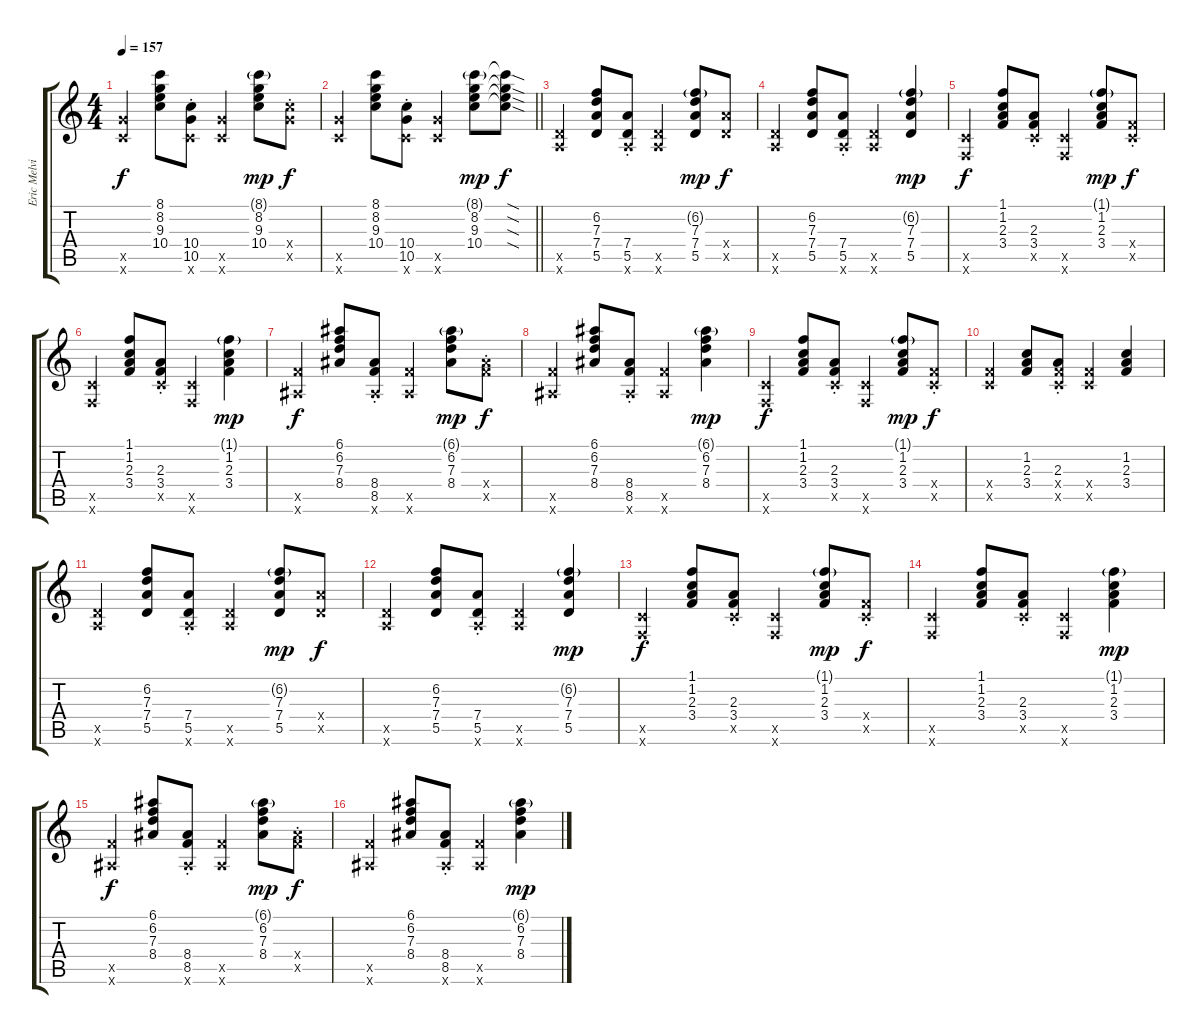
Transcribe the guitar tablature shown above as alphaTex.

\track ("Eric Melvin" "Eric Melvi") {instrument electricguitarjazz}
\staff {score tabs}
\tuning (E4 B3 G3 D3 A2 E2) {hide}
\ts (4 4)
\tempo 157
\clef g2
\ks c
(10.5{x} 8.6{x}).4{dy f} (8.1 8.2 9.3 10.4).8 (10.4{st} 10.5{st} 8.6{x}).8 (10.5{x} 8.6{x}).4 (8.1{g} 8.2 9.3 10.4).8{dy mp} (10.4{st x} 10.5{st x}).8{dy f} |
\barLineRight lightlight
(10.5{x} 8.6{x}).4 (8.1 8.2 9.3 10.4).8 (10.4{st} 10.5{st} 8.6{x}).8 (10.5{x} 8.6{x}).4 (8.1{g} 8.2 9.3 10.4).8{dy mp} (8.1{sod t} 8.2{sod t} 9.3{sod t} 10.4{sod t}).8{dy f} |
\section ("" "")
(5.5{x} 5.6{x}).4 (6.2 7.3 7.4 5.5).8 (7.4{st} 5.5{st} 5.6{x}).8 (5.5{x} 5.6{x}).4 (6.2{g} 7.3 7.4 5.5).8{dy mp} (7.4{x} 5.5{x}).8{dy f} |
(5.5{x} 5.6{x}).4 (6.2 7.3 7.4 5.5).8 (7.4{st} 5.5{st} 5.6{x}).8 (5.5{x} 5.6{x}).4 (6.2{g} 7.3 7.4 5.5).4{dy mp} |
(3.5{x} 1.6{x}).4{dy f} (1.1 1.2 2.3 3.4).8 (2.3{st} 3.4{st} 3.5{x}).8 (3.5{x} 1.6{x}).4 (1.1{g} 1.2 2.3 3.4).8{dy mp} (3.4{st x} 3.5{x}).8{dy f} |
(3.5{x} 1.6{x}).4 (1.1 1.2 2.3 3.4).8 (2.3{st} 3.4{st} 3.5{x}).8 (3.5{x} 1.6{x}).4 (1.1{g} 1.2 2.3 3.4).4{dy mp} |
(8.5{x} 6.6{x}).4{dy f} (6.1 6.2 7.3 8.4).8 (8.4{st} 8.5{st} 6.6{x}).8 (8.5{x} 6.6{x}).4 (6.1{g} 6.2 7.3 8.4).8{dy mp} (8.4{st x} 8.5{x}).8{dy f} |
(8.5{x} 6.6{x}).4 (6.1 6.2 7.3 8.4).8 (8.4{st} 8.5{st} 6.6{x}).8 (8.5{x} 6.6{x}).4 (6.1{g} 6.2 7.3 8.4).4{dy mp} |
(3.5{x} 1.6{x}).4{dy f} (1.1 1.2 2.3 3.4).8 (2.3{st} 3.4{st} 3.5{x}).8 (3.5{x} 1.6{x}).4 (1.1{g} 1.2 2.3 3.4).8{dy mp} (3.4{st x} 3.5{x}).8{dy f} |
(3.4{x} 3.5{x}).4 (1.2 2.3 3.4).8 (2.3{st} 3.4{st x} 3.5{x}).8 (3.4{x} 3.5{x}).4 (1.2 2.3 3.4).4 |
(5.5{x} 5.6{x}).4 (6.2 7.3 7.4 5.5).8 (7.4{st} 5.5{st} 5.6{x}).8 (5.5{x} 5.6{x}).4 (6.2{g} 7.3 7.4 5.5).8{dy mp} (7.4{x} 5.5{x}).8{dy f} |
(5.5{x} 5.6{x}).4 (6.2 7.3 7.4 5.5).8 (7.4{st} 5.5{st} 5.6{x}).8 (5.5{x} 5.6{x}).4 (6.2{g} 7.3 7.4 5.5).4{dy mp} |
(3.5{x} 1.6{x}).4{dy f} (1.1 1.2 2.3 3.4).8 (2.3{st} 3.4{st} 3.5{x}).8 (3.5{x} 1.6{x}).4 (1.1{g} 1.2 2.3 3.4).8{dy mp} (3.4{st x} 3.5{x}).8{dy f} |
(3.5{x} 1.6{x}).4 (1.1 1.2 2.3 3.4).8 (2.3{st} 3.4{st} 3.5{x}).8 (3.5{x} 1.6{x}).4 (1.1{g} 1.2 2.3 3.4).4{dy mp} |
(8.5{x} 6.6{x}).4{dy f} (6.1 6.2 7.3 8.4).8 (8.4{st} 8.5{st} 6.6{x}).8 (8.5{x} 6.6{x}).4 (6.1{g} 6.2 7.3 8.4).8{dy mp} (8.4{st x} 8.5{x}).8{dy f} |
(8.5{x} 6.6{x}).4 (6.1 6.2 7.3 8.4).8 (8.4{st} 8.5{st} 6.6{x}).8 (8.5{x} 6.6{x}).4 (6.1{g} 6.2 7.3 8.4).4{dy mp}
